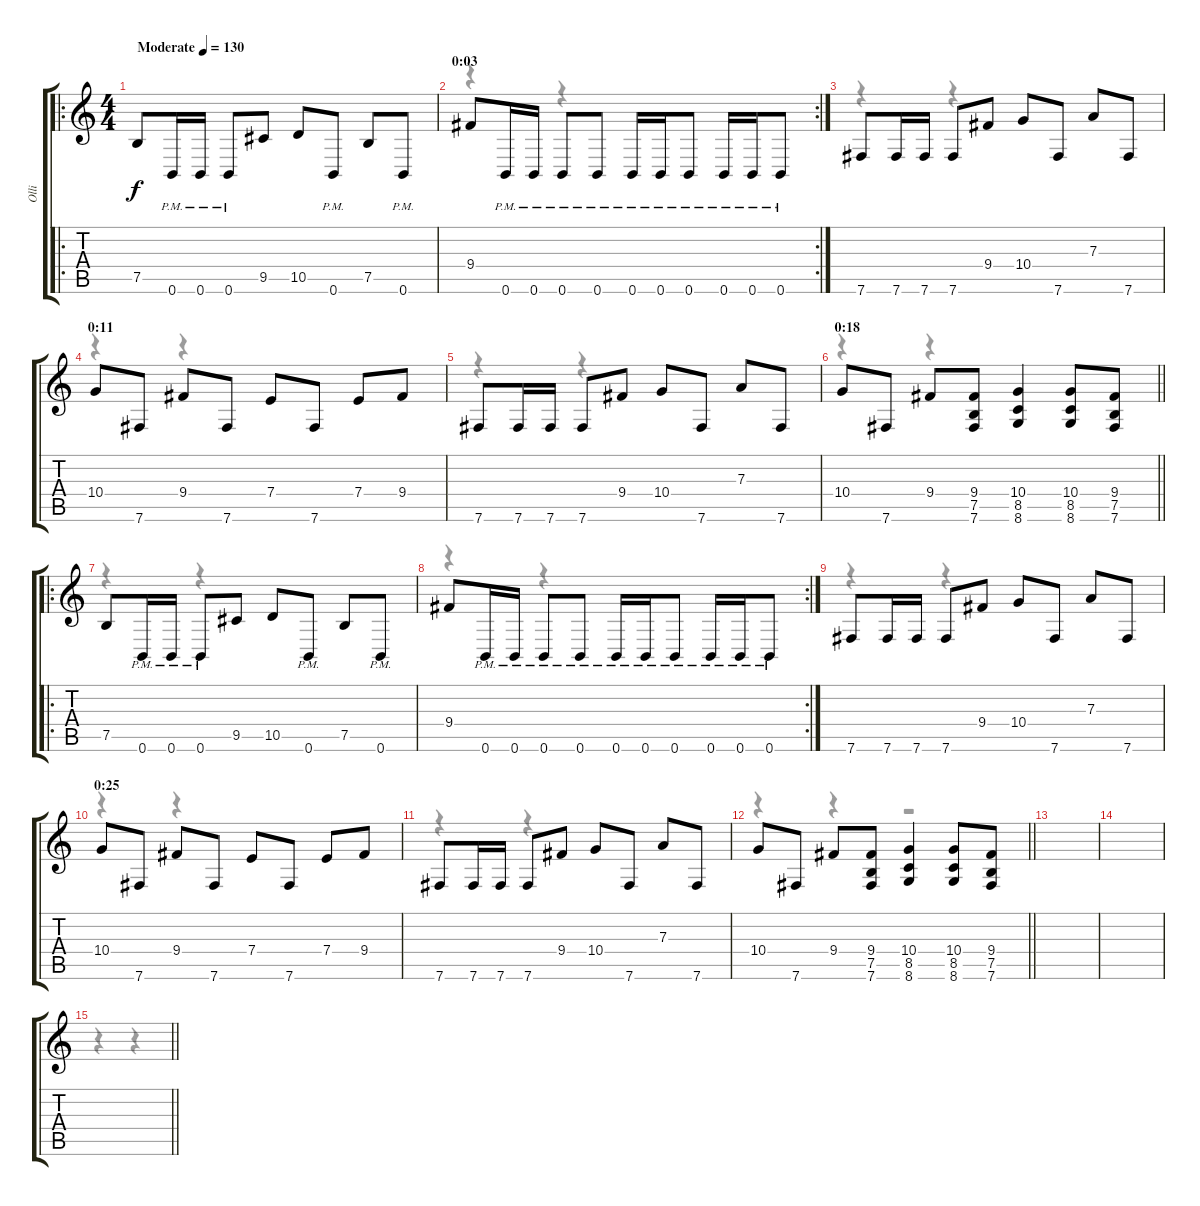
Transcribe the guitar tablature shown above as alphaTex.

\track ("Olli" "Olli") {instrument distortionguitar}
\staff {score tabs}
\tuning (B3 Gb3 D3 A2 E2 B1) {hide}
\voice
\ro
\ts (4 4)
\tempo (130 "Moderate")
\clef g2
\ks c
7.5.8{dy f instrument distortionguitar} 0.6{pm}.16 0.6{pm}.16 0.6{pm}.8 9.5.8 10.5.8 0.6{pm}.8 7.5.8 0.6{pm}.8 |
\rc 2
\section ("" "0:03")
9.4.8 0.6{pm}.16 0.6{pm}.16 0.6{pm}.8 0.6{pm}.8 0.6{pm}.16 0.6{pm}.16 0.6{pm}.8 0.6{pm}.16 0.6{pm}.16 0.6{pm}.8 |
7.6.8 7.6.16 7.6.16 7.6.8 9.4.8 10.4.8 7.6.8 7.3.8 7.6.8 |
\section ("" "0:11")
10.4.8 7.6.8 9.4.8 7.6.8 7.4.8 7.6.8 7.4.8 9.4.8 |
7.6.8 7.6.16 7.6.16 7.6.8 9.4.8 10.4.8 7.6.8 7.3.8 7.6.8 |
\section ("" "0:18")
\barLineRight lightlight
10.4.8 7.6.8 9.4.8 (9.4 7.5 7.6).8 (10.4 8.5 8.6).4 (10.4 8.5 8.6).8 (9.4 7.5 7.6).8 |
\ro
7.5.8 0.6{pm}.16 0.6{pm}.16 0.6{pm}.8 9.5.8 10.5.8 0.6{pm}.8 7.5.8 0.6{pm}.8 |
\rc 2
9.4.8 0.6{pm}.16 0.6{pm}.16 0.6{pm}.8 0.6{pm}.8 0.6{pm}.16 0.6{pm}.16 0.6{pm}.8 0.6{pm}.16 0.6{pm}.16 0.6{pm}.8 |
7.6.8 7.6.16 7.6.16 7.6.8 9.4.8 10.4.8 7.6.8 7.3.8 7.6.8 |
\section ("" "0:25")
10.4.8 7.6.8 9.4.8 7.6.8 7.4.8 7.6.8 7.4.8 9.4.8 |
7.6.8 7.6.16 7.6.16 7.6.8 9.4.8 10.4.8 7.6.8 7.3.8 7.6.8 |
\barLineRight lightlight
10.4.8 7.6.8 9.4.8 (9.4 7.5 7.6).8 (10.4 8.5 8.6).4 (10.4 8.5 8.6).8 (9.4 7.5 7.6).8 |
|
|
\barLineRight lightlight
\voice
\clef g2
\ottava regular
\simile none
\ks c
r.4{dy f} r.4 |
r.4 r.4 |
r.4 r.4 |
r.4 r.4 |
r.4 r.4 |
\barLineRight lightlight
r.4 r.4 |
r.4 r.4 |
r.4 r.4 |
r.4 r.4 |
r.4 r.4 |
r.4 r.4 |
\barLineRight lightlight
r.4 r.4 r.2 |
|
|
\barLineRight lightlight
